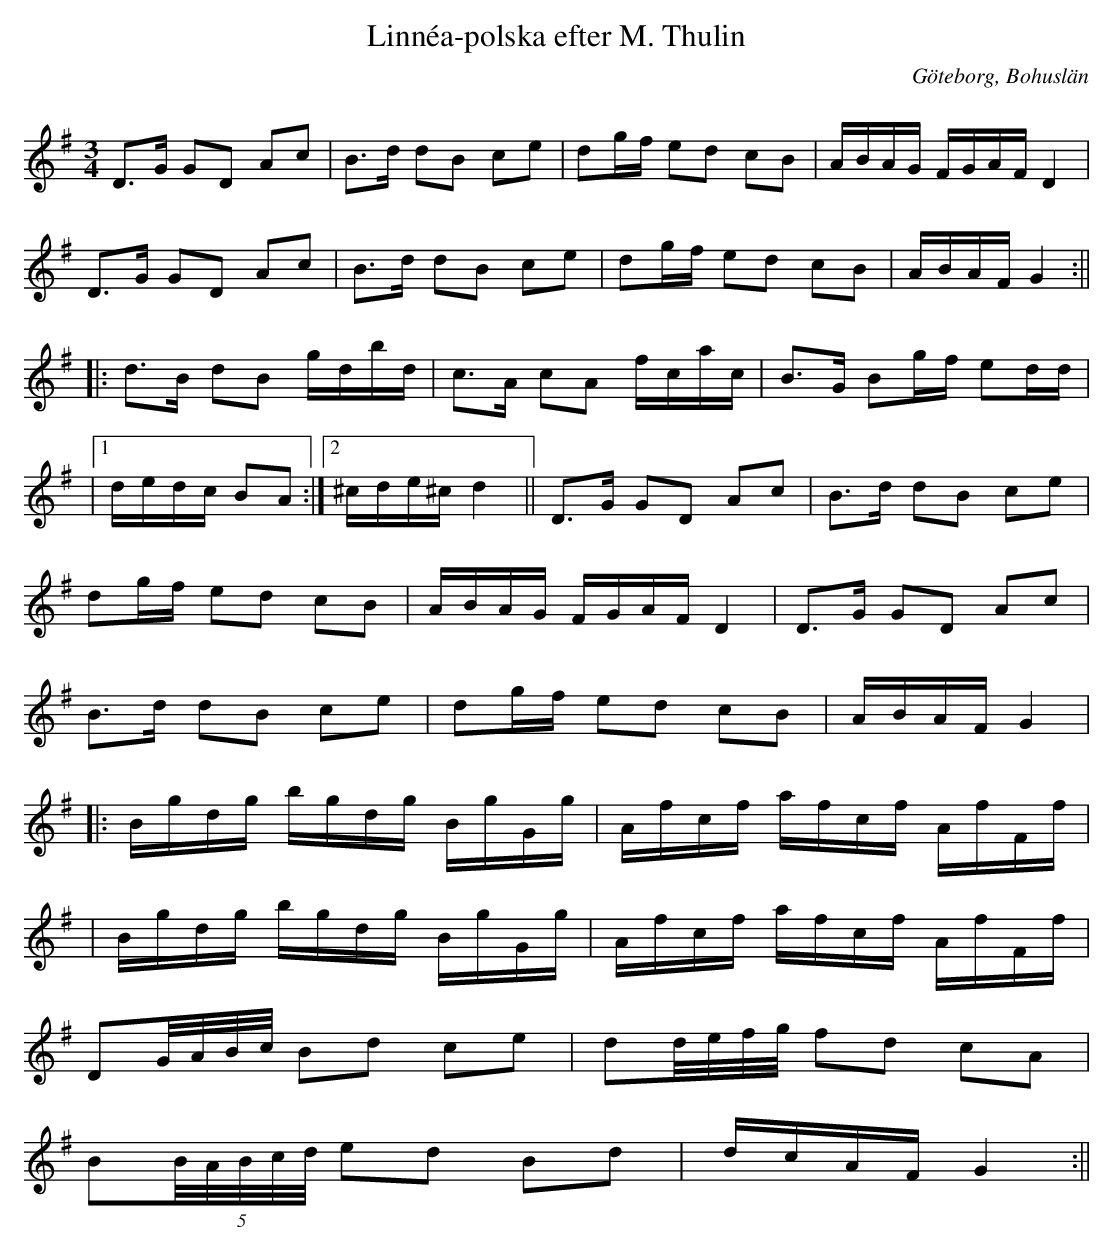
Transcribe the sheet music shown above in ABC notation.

X:1
T:Linnéa-polska efter M. Thulin
O:Göteborg, Bohuslän
Q:107
M:3/4
L:1/8
K:G
D>G GD Ac | B>d dB ce | dg/f/ ed cB | A/B/A/G/ F/G/A/F/ D2 |
D>G GD Ac | B>d dB ce | dg/f/ ed cB | A/B/A/F/ G2 :||
|:d>B dB g/d/b/d/ | c>A cA f/c/a/c/ | B>G Bg/f/ ed/d/ |
|1 d/e/d/c/ BA :|2 ^c/d/e/^c/ d2 || D>G GD Ac | B>d dB ce |
 dg/f/ ed cB | A/B/A/G/ F/G/A/F/ D2 | D>G GD Ac |
 B>d dB ce | dg/f/ ed cB | A/B/A/F/ G2 |
|: B/g/d/g/ b/g/d/g/ B/g/G/g/ | A/f/c/f/ a/f/c/f/ A/f/F/f/ |
| B/g/d/g/ b/g/d/g/ B/g/G/g/ | A/f/c/f/ a/f/c/f/ A/f/F/f/ |
DG//A//B//c// Bd ce | dd//e//f//g// fd cA |
B(5B//A//B//c//d// ed Bd | d/c/A/F/ G2 :||
